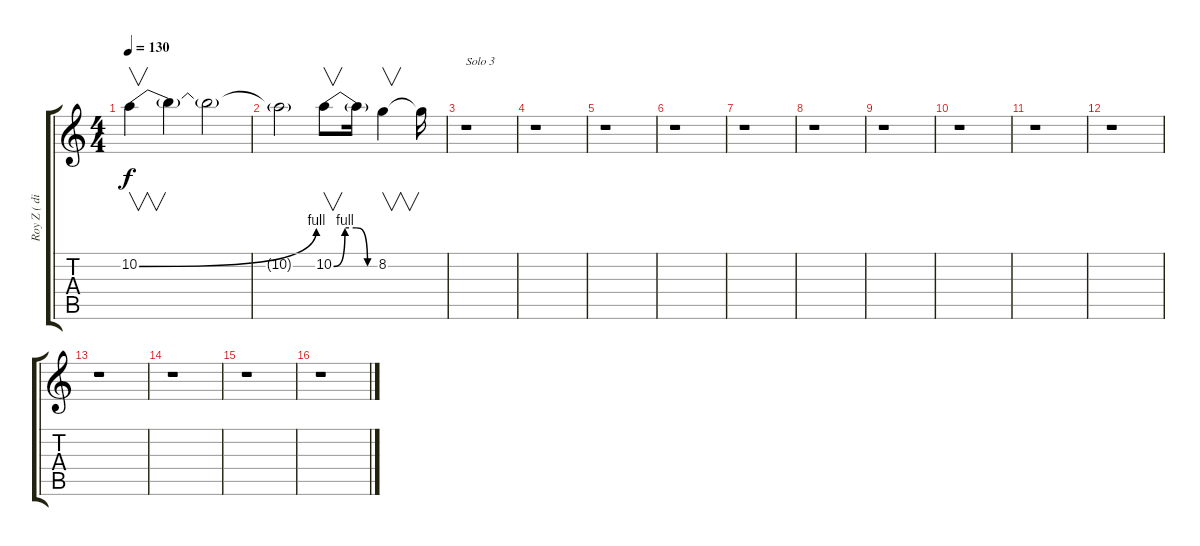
\track ("Roy Z ( distortion )" "Roy Z ( di") {instrument distortionguitar}
\staff {score tabs}
\tuning (E4 B3 G3 D3 A2 E2) {hide}
\ts (4 4)
\tempo 130
\clef g2
\ks c
10.2{be (bend 0 0 60 4)}.4{v dy f} 10.2{t}.4 10.2{t}.2 |
10.2{t}.2 10.2{be (custom 0 0 15 4 30 4 45 0 60 0)}.8{v} 10.2{t}.16 8.2.4{v} 8.2{t}.16 |
r.1{txt "Solo 3"} |
r.1 |
r.1 |
r.1 |
r.1 |
r.1 |
r.1 |
r.1 |
r.1 |
r.1 |
r.1 |
r.1 |
r.1 |
r.1
